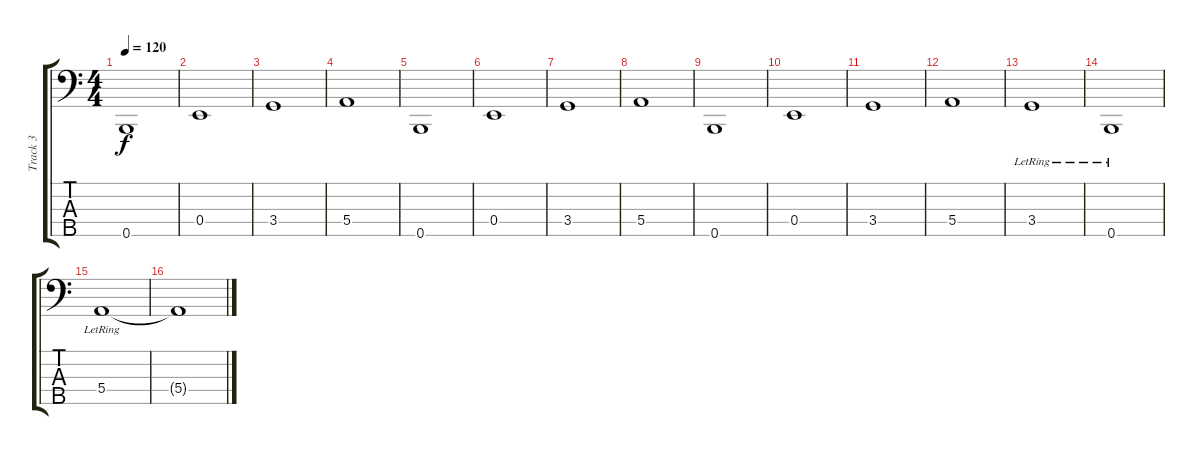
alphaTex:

\track ("Track 3" "Track 3") {instrument electricbasspick}
\staff {score tabs}
\tuning (G2 D2 A1 E1 B0) {hide}
\ts (4 4)
\tempo 120
\clef f4
\ks c
0.5.1{dy f} |
0.4.1 |
3.4.1 |
5.4.1 |
0.5.1 |
0.4.1 |
3.4.1 |
5.4.1 |
0.5.1 |
0.4.1 |
3.4.1 |
5.4.1 |
3.4{lr}.1 |
0.5{lr}.1 |
5.4{lr}.1 |
5.4{t}.1
